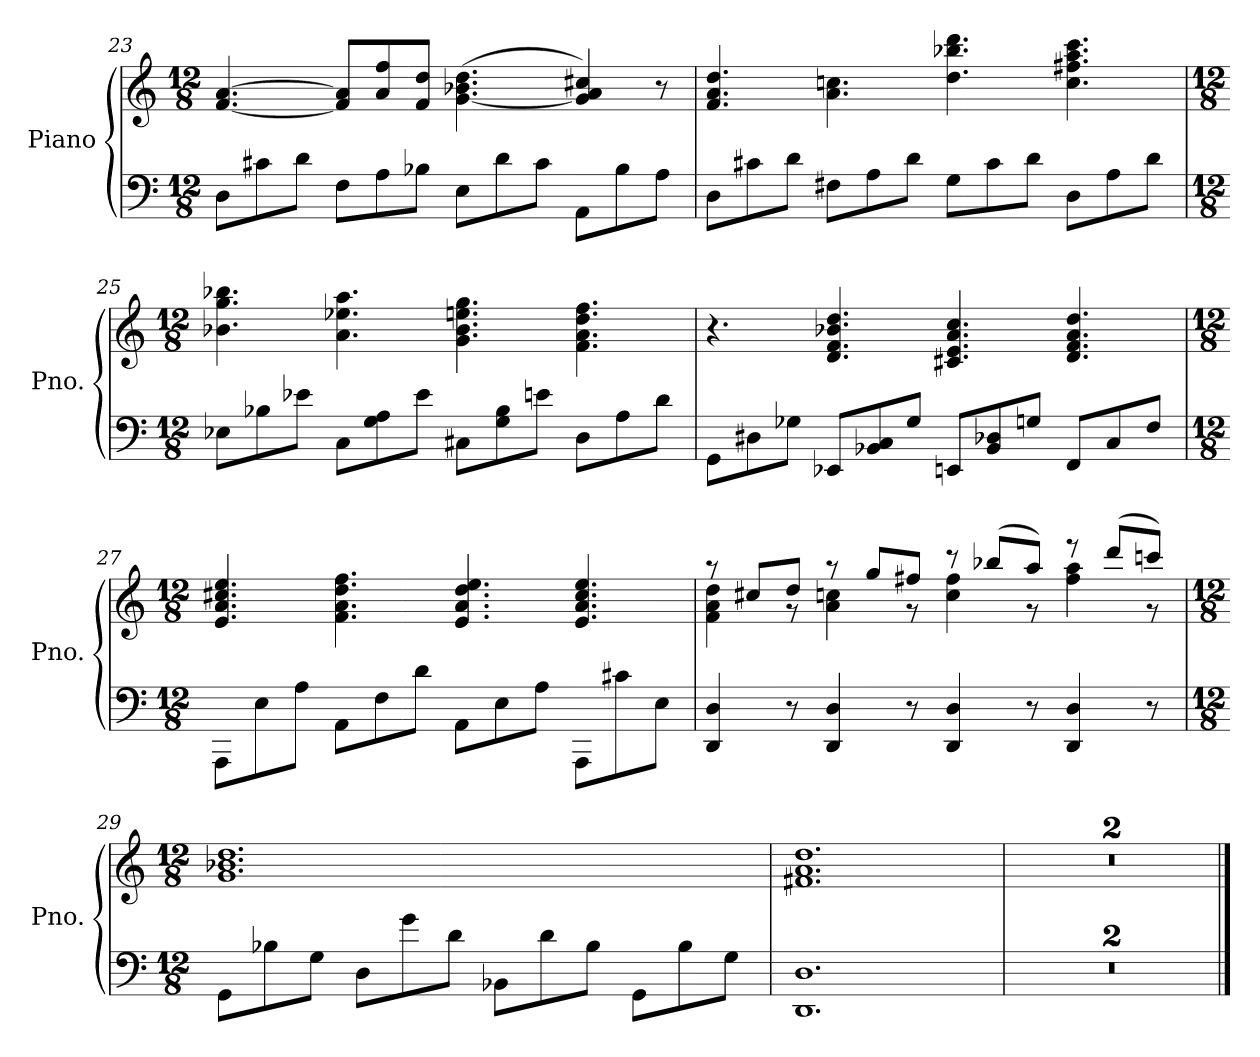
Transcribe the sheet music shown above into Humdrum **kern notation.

**kern	**kern
*part1	*part1
*staff2	*staff1
*I"Piano	*
*I'Pno.	*
!!LO:LB:g=z
*clefF4	*clefG2
*k[]	*k[]
*M12/8	*M12/8
=23	=23
8D\L	[4.f/ [4.a/
8c#X\	.
8d\J	.
8F\L	8f/] 8a/]L
8A\	8a/ 8ff/
8B-X\J	8f/ 8dd/J
8E\L	(>[4.g\ 4.b-X\ 4.dd\
8d\	.
8c#\J	.
8AA\L	4g/] 4a/ 4cc#X/)
8B-\	.
8A\J	8r
=24	=24
8D\L	4.f/ 4.a/ 4.dd/
8c#X\	.
8d\J	.
8F#X\L	4.a\ 4.ccn\
8A\	.
8d\J	.
8G\L	4.dd\ 4.bb-X\ 4.ddd\
8c#\	.
8d\J	.
8D\L	4.cc\ 4.ff#X\ 4.aa\ 4.ccc\
8A\	.
8d\J	.
=25	=25
*M12/8	*M12/8
8E-X\L	4.b-X\ 4.gg\ 4.bb-X\
8B-X\	.
8e-X\J	.
8C\L	4.a\ 4.ee-X\ 4.aa\
8G\ 8A\	.
8e-\J	.
8C#X\L	4.g\ 4.b-\ 4.een\ 4.gg\
8G\ 8B-\	.
8en\J	.
8D\L	4.f\ 4.a\ 4.dd\ 4.ff\
8A\	.
8d\J	.
!!LO:LB:g=z
=26	=26
8GG\L	4.r
8D#X\	.
8G-X\J	.
8EE-X/L	4.d/ 4.f/ 4.b-X/ 4.dd/
8BB-X/ 8C/	.
8G-/J	.
8EEn/L	4.c#X/ 4.e/ 4.a/ 4.cc/
8BB-/ 8D-X/	.
8Gn/J	.
8FF/L	4.d/ 4.f/ 4.a/ 4.dd/
8C/	.
8F/J	.
=27	=27
*M12/8	*M12/8
8AAA\L	4.e/ 4.a/ 4.cc#X/ 4.ee/
8E\	.
8A\J	.
8AA\L	4.f\ 4.a\ 4.dd\ 4.ff\
8F\	.
8d\J	.
8AA\L	4.e/ 4.a/ 4.dd/ 4.ee/
8E\	.
8A\J	.
8AAA\L	4.e/ 4.a/ 4.cc#/ 4.ee/
8c#X\	.
8E\J	.
=28	=28
*	*^
4DD/ 4D/	8raa	4f\ 4a\ 4dd\
.	8cc#X/L	.
8r	8dd/J	8rg
4DD/ 4D/	8raa	4a\ 4ccn\
.	8gg/L	.
8r	8ff#X/J	8rg
4DD/ 4D/	8rccc	4cc\ 4ff#\
.	(>8bb-X/L	.
8r	8aa/J)	8r
4DD/ 4D/	8reee	4ff#\ 4aa\
.	(>8ddd/L	.
8r	8cccn/J)	8r
*	*v	*v
!!LO:LB:g=z
=29	=29
*M12/8	*M12/8
8GG\L	1.g 1.b-X 1.dd
8B-X\	.
8G\J	.
8D\L	.
8g\	.
8d\J	.
8BB-X\L	.
8d\	.
8B-\J	.
8GG\L	.
8B-\	.
8G\J	.
=30	=30
1.DD 1.D	1.f#X 1.a 1.dd
=31	=31
1.r	1.r
=32	=32
1.r	1.r
==	==
*-	*-
